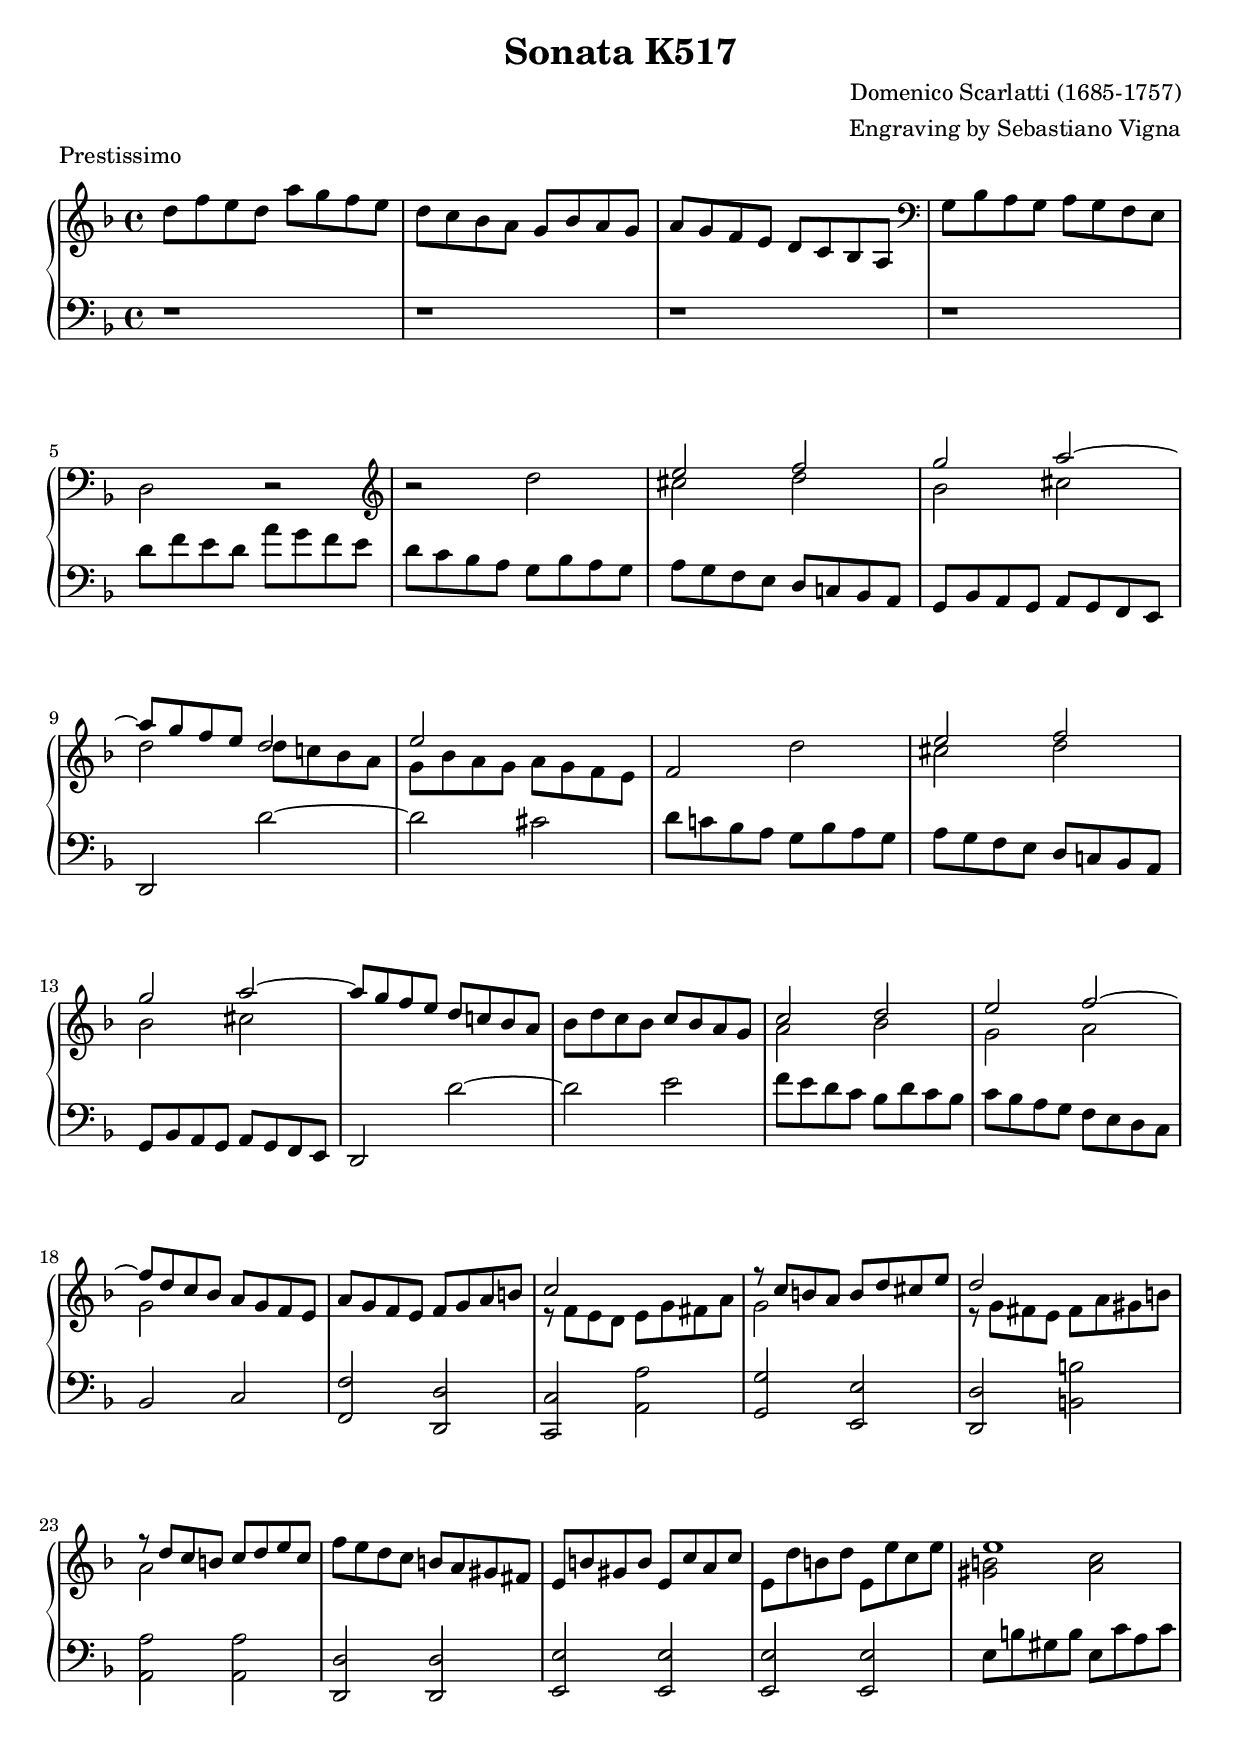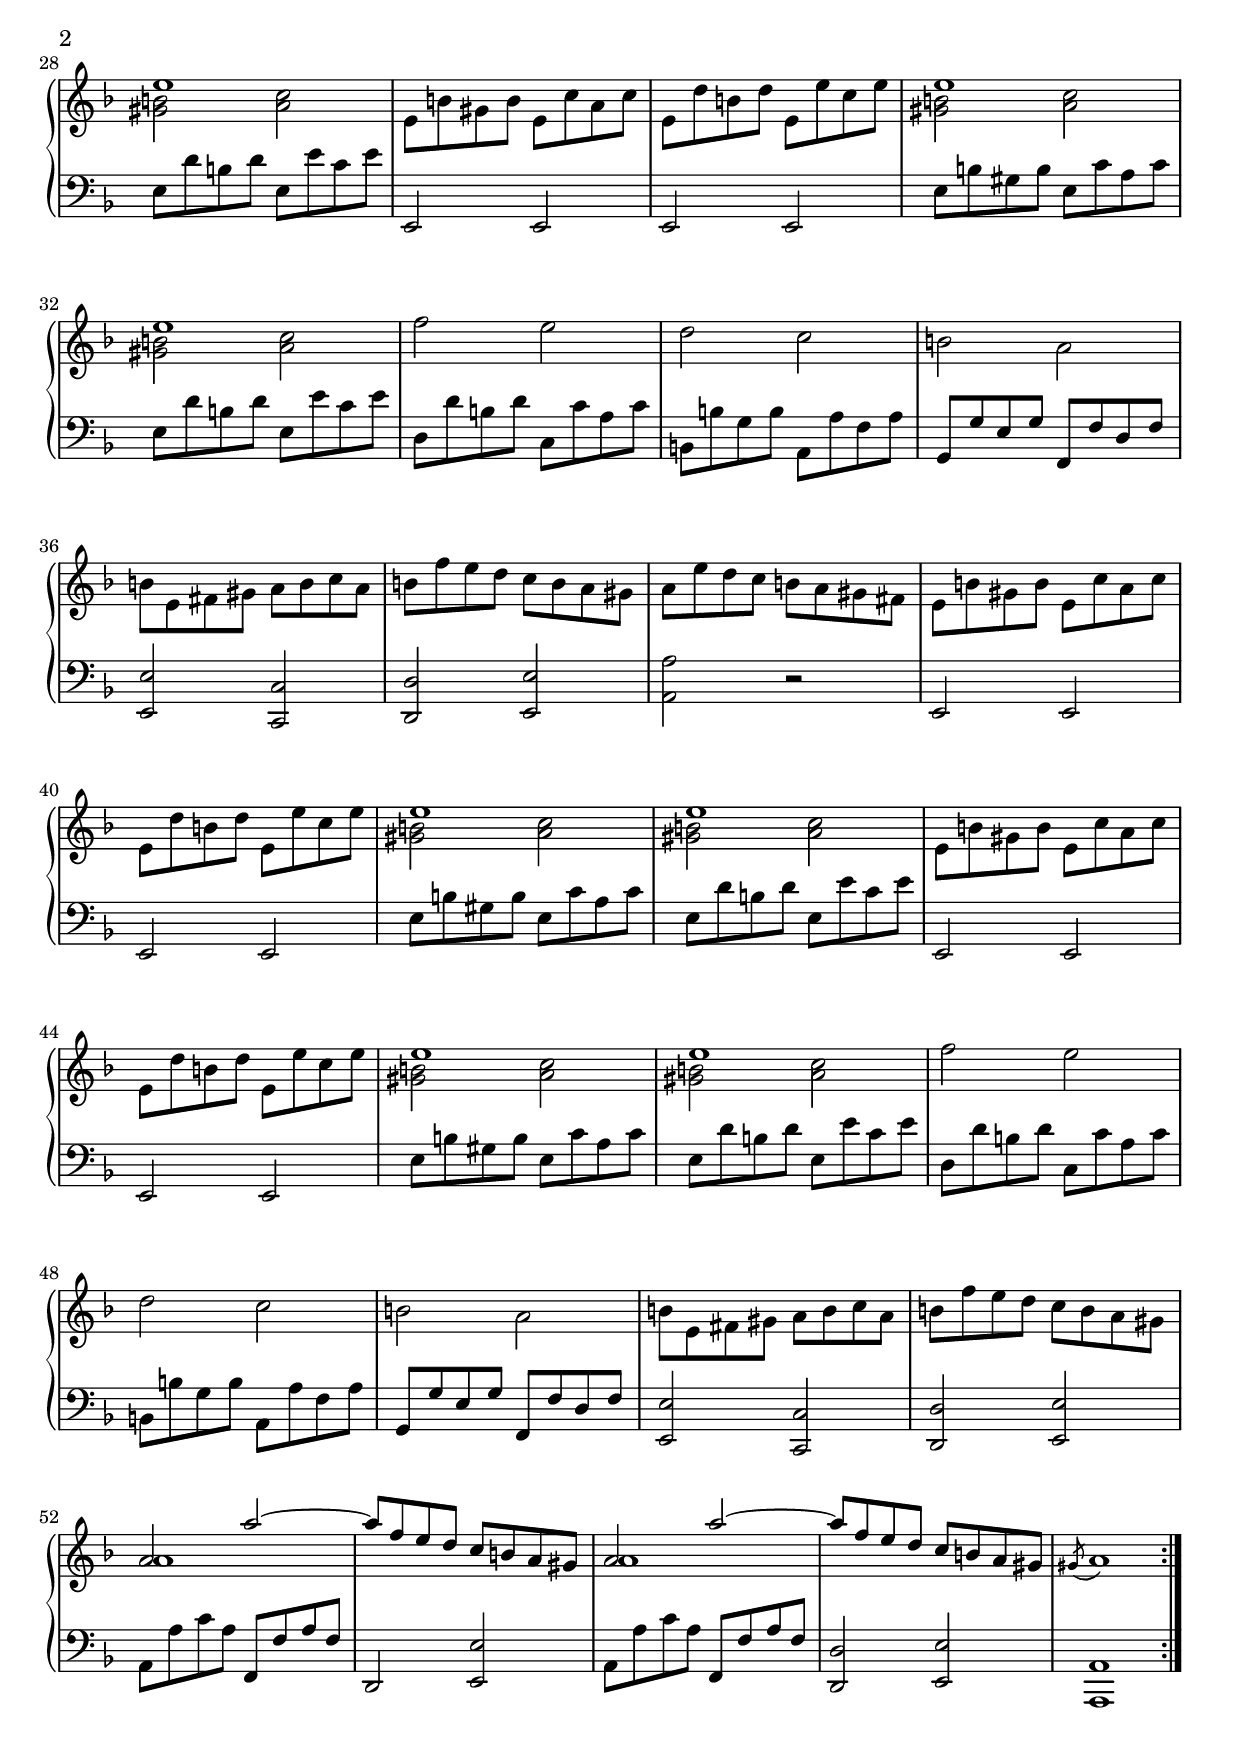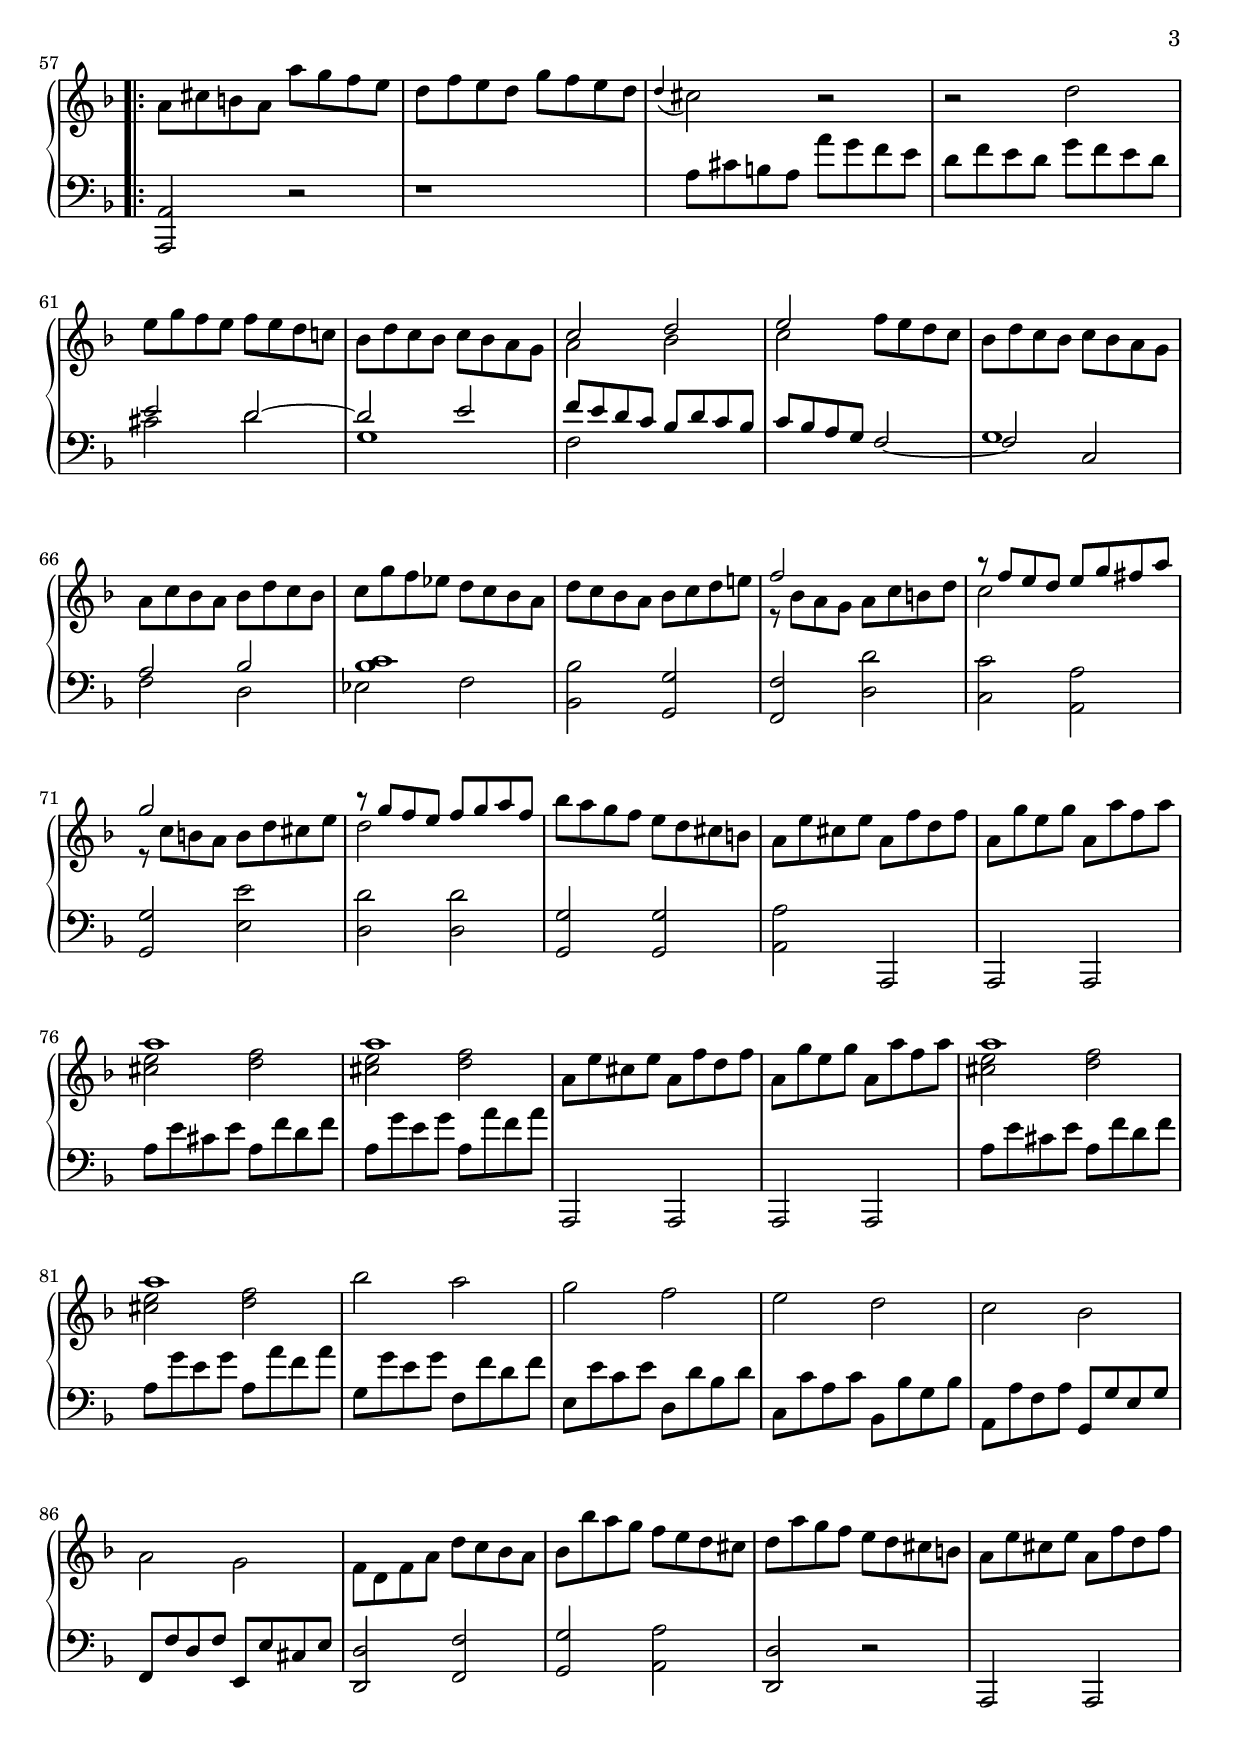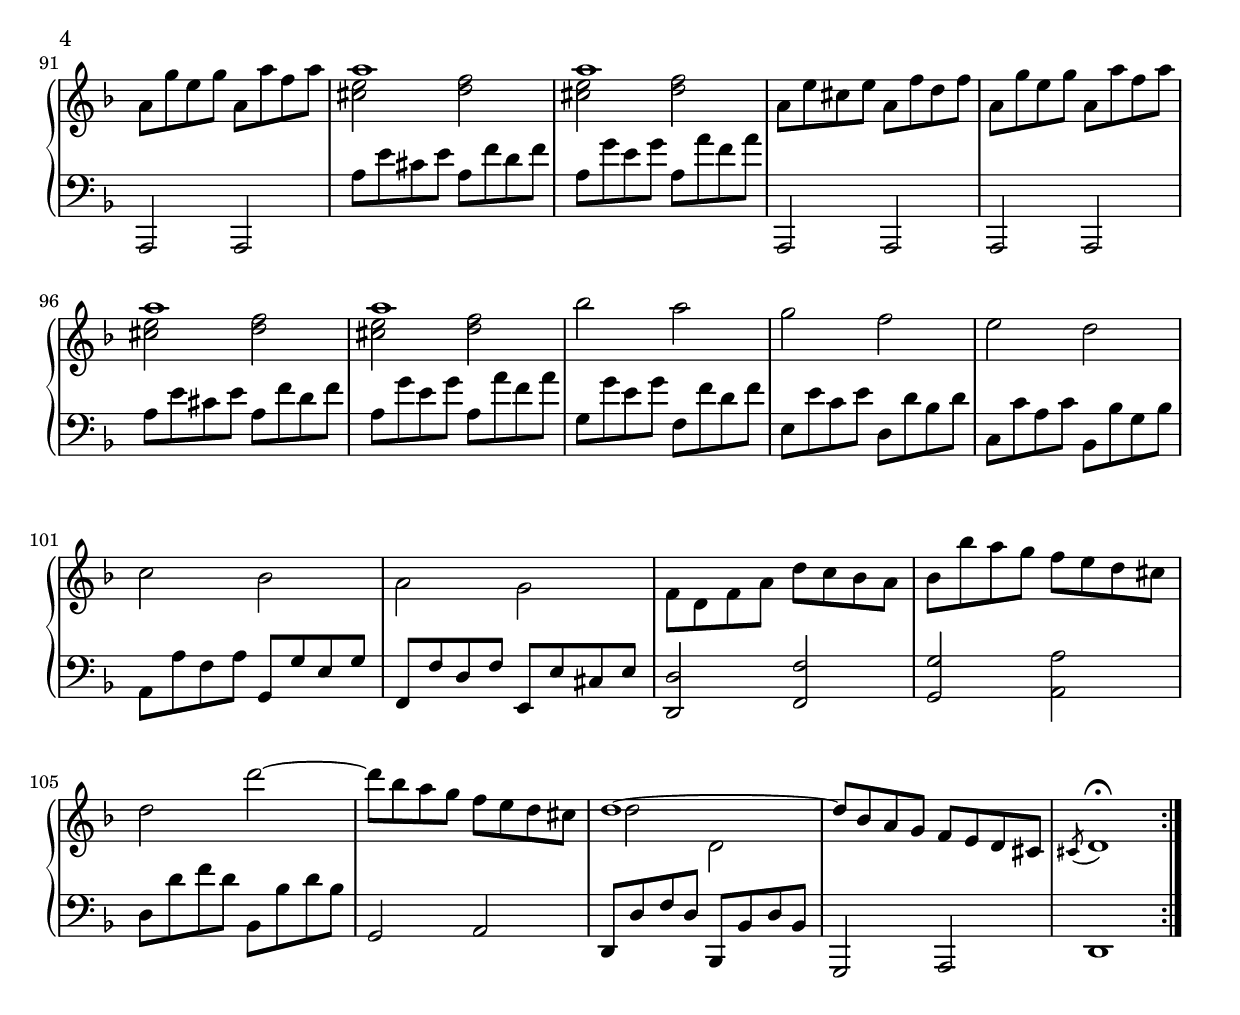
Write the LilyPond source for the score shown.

% Sonata K517 (Domenico Scarlatti)
% Engraving by Sebastiano Vigna

\version "2.18.0"
     
\book {
	\header {
		title = "Sonata K517"
		composer = "Domenico Scarlatti (1685-1757)"
		arranger = "Engraving by Sebastiano Vigna"
	}

\score {
        \context PianoStaff <<
	   \accidentalStyle piano
           \context Staff = upper {
   	   \key d \minor
	   \relative c' {
	      \repeat volta 2 {

	      { d'8  f e d a' g f e } { d8 c bes a g bes a g } { a g f e d c bes a } \clef bass { g bes a g a g f e } 
	      { d2 r } \clef violin { r2 d'' } << { e2  f g a ~ a8 g f e d2 e } \\ { cis2 d bes cis d  d8 c bes a g bes a g a g f e } >>

	      { f2 d' } << { e2  f g a ~ a8 g f e  d c bes a } \\ { cis2 d bes cis } >>
	      { bes8 d c bes c bes a g  }
	      << { c2 d e f ~ f8 d c bes a g f e } \\ { a2 bes g a g } >> { a8 g f e f g a b }

	      { << c2 \\ { r8 f, e d e g fis a } >> } { << { r8 c b a b d cis e } \\ g,2 >> } { << d'2 \\ { r8 g, fis e fis a gis b } >> } { << { r8 d c b c d e c } \\ a2 >> }  { f'8 e d c b a gis fis }

	      \repeat unfold 2 {
	        { e8 b' gis b e, c' a c } { \stemDown e, d' b d e, e' c e } { << e1 \\ { <gis, b>2 <a c> } >> } { << e'1 \\ { <gis, b>2 <a c> } >> }
              }

	      { f'2 e } { d2 c } { b2 a } { b8 e, fis gis a b c a } { b8 f' e d c b a gis } { a e' d c b a gis fis }

	      \repeat unfold 2 {
	        { e8 b' gis b e, c' a c } { e, d' b d e, e' c e } { << e1 \\ { <gis, b>2 <a c> } >> } { << e'1 \\ { <gis, b>2 <a c> } >> }
              }

	      { f'2 e } { d2 c } { b2 a } { b8 e, fis gis a b c a } { b8 f' e d c b a gis }

	      \repeat unfold 2  << { a2 a' ~ a8 f e d c b a gis } \\ a1 >>
	      { \acciaccatura gis8 a1 } \bar ":|."
	      }

	      \pageBreak

	      \repeat volta 2 {
	      \bar ":..:"

	      {  a8 cis b a a' g f e } { d f e d g f e d } { \appoggiatura d4 cis2 r } { r d2 }
	      {  e8 g f e f e d c }  { bes8 d c bes c bes a g } { << { c2 d e } \\ { a,2 bes c } >> f8 e d c }
	      {  bes8 d c bes c bes a g } { a8 c bes a bes d c bes } { c8 g' f es d c bes a } { d8 c bes a bes c d e }

	      << f2 \\ { r8 bes, a g a c b d } >> << { r8 f e d e g fis a } \\ c,2 >> << g'2 \\ { r8 c, b a b d cis e } >> << { r8 g f e f g a f } \\ d2 >> { bes'8 a g f e d cis b }

	     
	     \repeat unfold 2 { { a8 e' cis e a, f' d f } { a, g' e g a, a' f a } << { a1 a } \\ { <cis, e>2 <d f> <cis e> <d f> } >> }

	     { bes'2 a } { g f } { e d } { c bes } { a g }
	     { f8 d f a d c bes a } { bes8 bes' a g f e d cis } { d8 a' g f e d cis b }

	     \repeat unfold 2 { { a8 e' cis e a, f' d f } { a, g' e g a, a' f a } << { a1 a } \\ { <cis, e>2 <d f> <cis e> <d f> } >> }

	     { bes'2 a } { g f } { e d } { c bes } { a g }
	     { f8 d f a d c bes a } { bes8 bes' a g f e d cis }

	     { d2  d' ~ } { d8 bes a g f e d cis } << { d1 ~ d8 bes a g f e d cis } \\ \once \override NoteColumn.force-hshift = #1 { d'2 d, } >> { \acciaccatura cis8 d1\fermata } 

	     }
	   }
	   }

           \context Staff = lower {
   	   \key d \minor
	   \relative c { 
	   
	      \clef bass
	      \repeat unfold 4 r1
	      { d'8 f e d a' g f e } { d8 c bes a g bes a g } { a8 g f e d c bes a } { g8 bes a g a g f e } 
	      { d2 d''2 ~ } { d2 cis } { d8 c bes a g bes a g } { a8 g f e d c bes a } { g8 bes a g a g f e } 
	      { d2 d''2 ~ } { d2 e } 
	      { f8 e d c bes d c bes } { c bes a g f e d c } { bes2 c } { <f, f'>2 <d d'> }
	      { <c c'>2 <a' a'> } { <g g'>2 <e e'> } { <d d'>2 <b' b'> } { <a a'>2 <a a'> } { <d, d'>2 <d d'> }
	      { <e e'>2 <e e'> } { <e e'>2 <e e'> } { e'8 b' gis b e, c' a c } { e, d' b d e, e' c e }
	      { e,,2 e } { e2 e } { e'8 b' gis b e, c' a c } { e, d' b d e, e' c e }

	      { d,8 d' b d  c, c' a c } { b,8 b' g b  a, a' f a } { g, g' e g  f, f' d f } { <e, e'>2 <c c'> } { <d d'>2 <e e'> } { <a a'>2 r }

	      \repeat unfold 2 {
	        { e e } { e e } { e'8 b' gis b e, c' a c } { e, d' b d e, e' c e }
	      }

	      { d,8 d' b d  c, c' a c } { b,8 b' g b  a, a' f a } { g, g' e g  f, f' d f } { <e, e'>2 <c c'> } { <d d'>2 <e e'> }

	      { a8 a' c a f, f' a f } { d,2 <e e'> } { a8 a' c a f, f' a f } { <d, d'>2 <e e'> }
	      { <a, a'>1 }


	      
	      { <a a'>2 r } { r1 }  {  a''8 cis b a a' g f e } { d f e d g f e d }
	      { << { e2 d ~ d e } \\ { cis2 d g,1 } >> } { << { f'8 e d c bes d c bes } \\ f2 >> } { << { c'8 bes a g \tieDown f2 ~ f2 c } \\ { s1 g' } >> } 
	      { << { a2 bes <bes c>1 } \\ { f2 d es f } >> } { <bes, bes'>2 <g g'>2 }

	      { <f f'>2 <d' d'> } { <c c'>2 <a a'> } { <g g'>2 <e' e'> } { <d d'>2 <d d'> } { <g, g'>2 <g g'> }


	      { <a a'>2 a, } { a2 a } { a''8 e' cis e a, f' d f } { a, g' e g a, a' f a }
	      { a,,,2 a } { a a } { a''8 e' cis e a, f' d f } { a, g' e g a, a' f a }

	      { g,8 g' e g f, f' d f } { e,8 e' c e d, d' bes d } { c,8 c' a c bes, bes' g bes } { a,8 a' f a g, g' e g } { f,8 f' d f e, e' cis e }
	      { <d, d'>2 <f f'> } { <g g'>2 <a a'> } { <d, d'>2 r }

	      { a2 a } { a2 a } { a''8 e' cis e a, f' d f } { a, g' e g a, a' f a }
	      { a,,,2 a } { a a } { a''8 e' cis e a, f' d f } { a, g' e g a, a' f a }

	      { g,8 g' e g f, f' d f } { e,8 e' c e d, d' bes d } { c,8 c' a c bes, bes' g bes } { a,8 a' f a g, g' e g } { f,8 f' d f e, e' cis e }
	      { <d, d'>2 <f f'> } { <g g'>2 <a a'> }

	      { d8 d' f d bes, bes' d bes } { g,2 a } { d,8 d' f d bes, bes' d bes } { g,2 a } { d1 }
	   }
	   }
        >>

       \header {
	       piece ="Prestissimo" 
	}
	%
  \midi {
    \tempo 4 = 280
    }


        \layout { 
	  indent = 0\mm
	}
}

}
